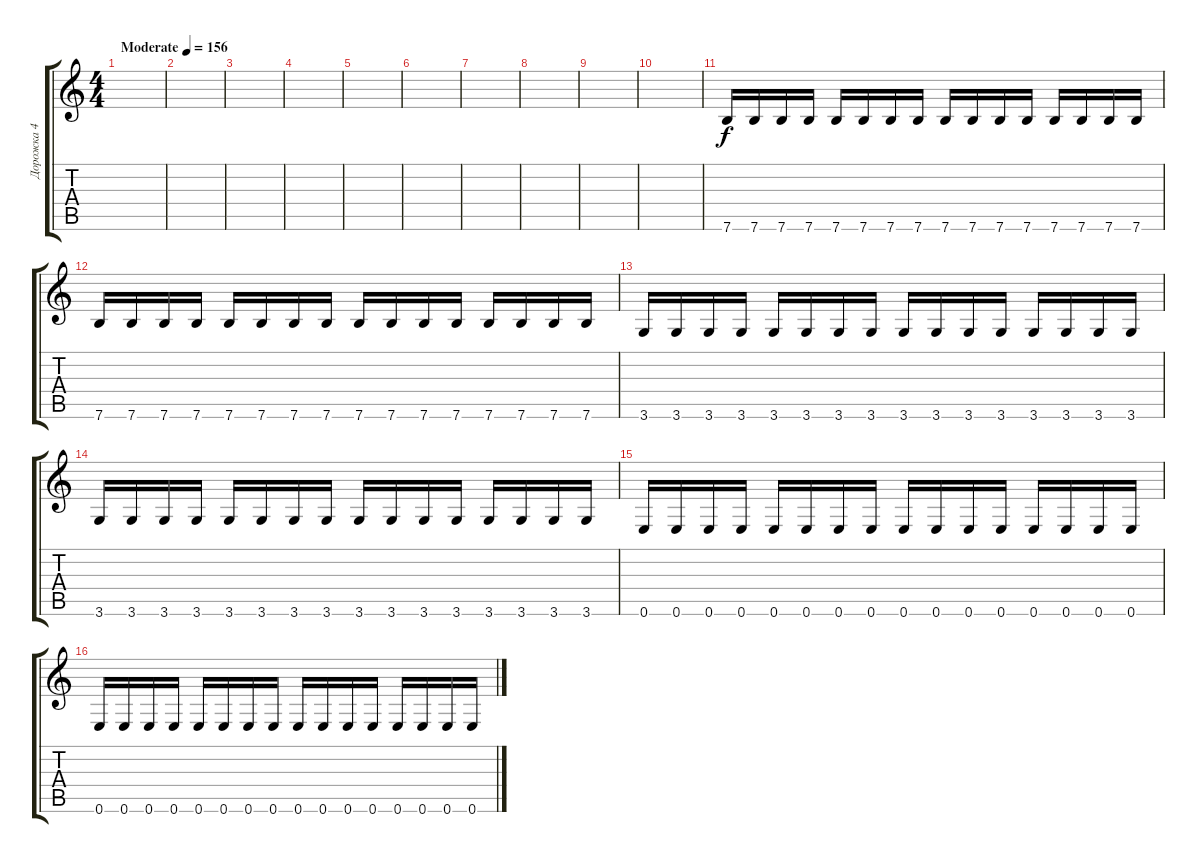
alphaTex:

\track ("Дорожка 4" "Дорожка 4") {instrument distortionguitar}
\staff {score tabs}
\tuning (E4 B3 G3 D3 A2 E2) {hide}
\ts (4 4)
\tempo (156 "Moderate")
\clef g2
\ks c
|
|
|
|
|
|
|
|
|
|
7.6.16 7.6.16 7.6.16 7.6.16 7.6.16 7.6.16 7.6.16 7.6.16 7.6.16 7.6.16 7.6.16 7.6.16 7.6.16 7.6.16 7.6.16 7.6.16 |
7.6.16 7.6.16 7.6.16 7.6.16 7.6.16 7.6.16 7.6.16 7.6.16 7.6.16 7.6.16 7.6.16 7.6.16 7.6.16 7.6.16 7.6.16 7.6.16 |
3.6.16 3.6.16 3.6.16 3.6.16 3.6.16 3.6.16 3.6.16 3.6.16 3.6.16 3.6.16 3.6.16 3.6.16 3.6.16 3.6.16 3.6.16 3.6.16 |
3.6.16 3.6.16 3.6.16 3.6.16 3.6.16 3.6.16 3.6.16 3.6.16 3.6.16 3.6.16 3.6.16 3.6.16 3.6.16 3.6.16 3.6.16 3.6.16 |
0.6.16 0.6.16 0.6.16 0.6.16 0.6.16 0.6.16 0.6.16 0.6.16 0.6.16 0.6.16 0.6.16 0.6.16 0.6.16 0.6.16 0.6.16 0.6.16 |
0.6.16 0.6.16 0.6.16 0.6.16 0.6.16 0.6.16 0.6.16 0.6.16 0.6.16 0.6.16 0.6.16 0.6.16 0.6.16 0.6.16 0.6.16 0.6.16
